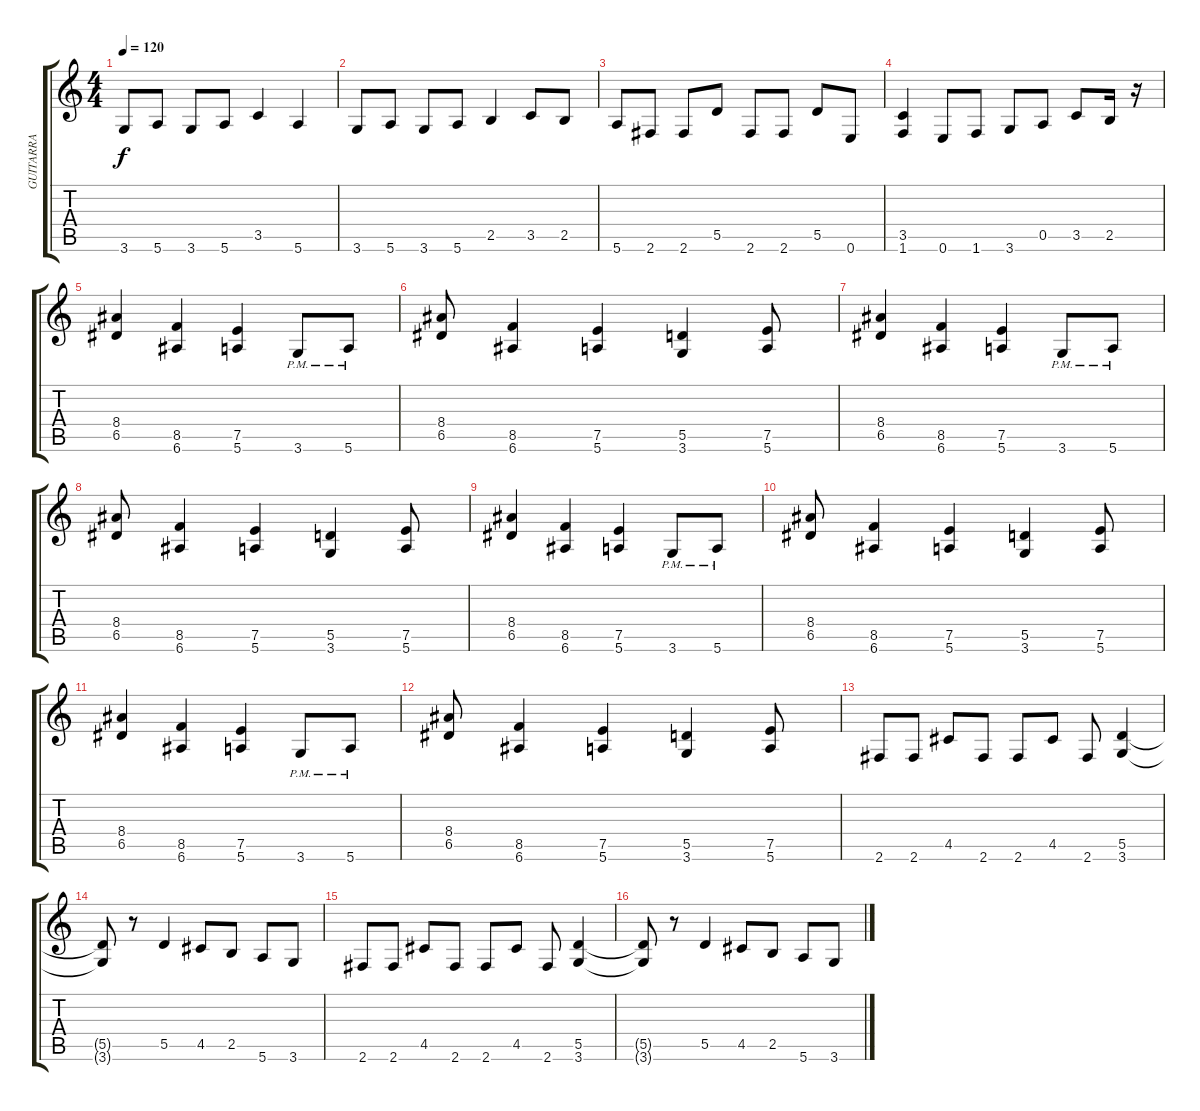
\track ("GUITARRA" "GUITARRA") {instrument overdrivenguitar}
\staff {score tabs}
\tuning (E4 B3 G3 D3 A2 E2) {hide}
\ts (4 4)
\tempo 120
\clef g2
\ks c
3.6.8{dy f} 5.6.8 3.6.8 5.6.8 3.5.4 5.6.4 |
3.6.8 5.6.8 3.6.8 5.6.8 2.5.4 3.5.8 2.5.8 |
5.6.8 2.6.8 2.6.8 5.5.8 2.6.8 2.6.8 5.5.8 0.6.8 |
(3.5 1.6).4 0.6.8 1.6.8 3.6.8 0.5.8 3.5.8 2.5.16 r.16 |
(8.4 6.5).4 (8.5 6.6).4 (7.5 5.6).4 3.6{pm}.8 5.6{pm}.8 |
(8.4 6.5).8 (8.5 6.6).4 (7.5 5.6).4 (5.5 3.6).4 (7.5 5.6).8 |
(8.4 6.5).4 (8.5 6.6).4 (7.5 5.6).4 3.6{pm}.8 5.6{pm}.8 |
(8.4 6.5).8 (8.5 6.6).4 (7.5 5.6).4 (5.5 3.6).4 (7.5 5.6).8 |
(8.4 6.5).4 (8.5 6.6).4 (7.5 5.6).4 3.6{pm}.8 5.6{pm}.8 |
(8.4 6.5).8 (8.5 6.6).4 (7.5 5.6).4 (5.5 3.6).4 (7.5 5.6).8 |
(8.4 6.5).4 (8.5 6.6).4 (7.5 5.6).4 3.6{pm}.8 5.6{pm}.8 |
(8.4 6.5).8 (8.5 6.6).4 (7.5 5.6).4 (5.5 3.6).4 (7.5 5.6).8 |
2.6.8 2.6.8 4.5.8 2.6.8 2.6.8 4.5.8 2.6.8 (5.5 3.6).4 |
(5.5{t} 3.6{t}).8 r.8 5.5.4 4.5.8 2.5.8 5.6.8 3.6.8 |
2.6.8 2.6.8 4.5.8 2.6.8 2.6.8 4.5.8 2.6.8 (5.5 3.6).4 |
(5.5{t} 3.6{t}).8 r.8 5.5.4 4.5.8 2.5.8 5.6.8 3.6.8
